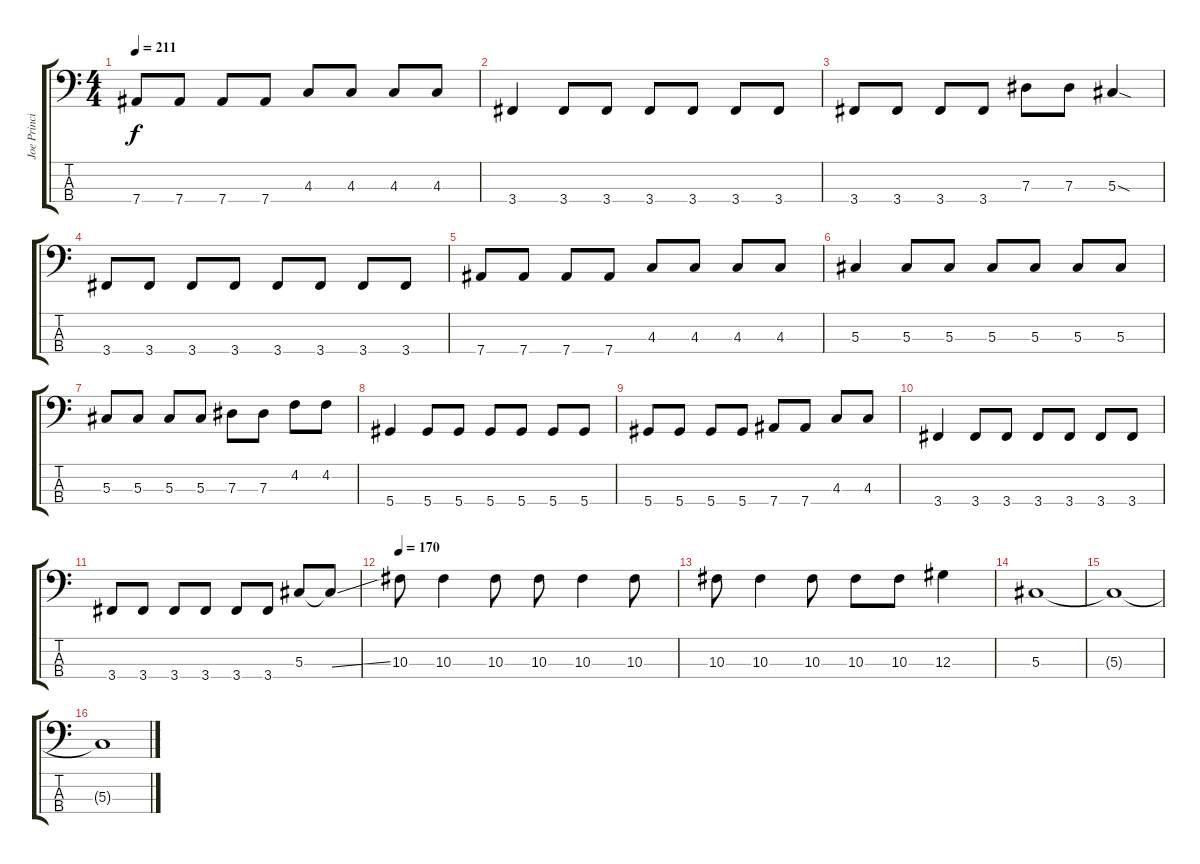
\track ("Joe Principe - Bass" "Joe Princi") {instrument electricbasspick}
\staff {score tabs}
\tuning (Gb2 Db2 Ab1 Eb1) {hide}
\ts (4 4)
\tempo 211
\clef f4
\ks c
7.4.8{dy f} 7.4.8 7.4.8 7.4.8 4.3.8 4.3.8 4.3.8 4.3.8 |
3.4.4 3.4.8 3.4.8 3.4.8 3.4.8 3.4.8 3.4.8 |
3.4.8 3.4.8 3.4.8 3.4.8 7.3.8 7.3.8 5.3{sod}.4 |
3.4.8 3.4.8 3.4.8 3.4.8 3.4.8 3.4.8 3.4.8 3.4.8 |
7.4.8 7.4.8 7.4.8 7.4.8 4.3.8 4.3.8 4.3.8 4.3.8 |
5.3.4 5.3.8 5.3.8 5.3.8 5.3.8 5.3.8 5.3.8 |
5.3.8 5.3.8 5.3.8 5.3.8 7.3.8 7.3.8 4.2.8 4.2.8 |
5.4.4 5.4.8 5.4.8 5.4.8 5.4.8 5.4.8 5.4.8 |
5.4.8 5.4.8 5.4.8 5.4.8 7.4.8 7.4.8 4.3.8 4.3.8 |
3.4.4 3.4.8 3.4.8 3.4.8 3.4.8 3.4.8 3.4.8 |
3.4.8 3.4.8 3.4.8 3.4.8 3.4.8 3.4.8 5.3.8 5.3{ss t}.8 |
\tempo 170
10.3.8 10.3.4 10.3.8 10.3.8 10.3.4 10.3.8 |
10.3.8 10.3.4 10.3.8 10.3.8 10.3.8 12.3.4 |
5.3.1 |
5.3{t}.1 |
5.3{t}.1
